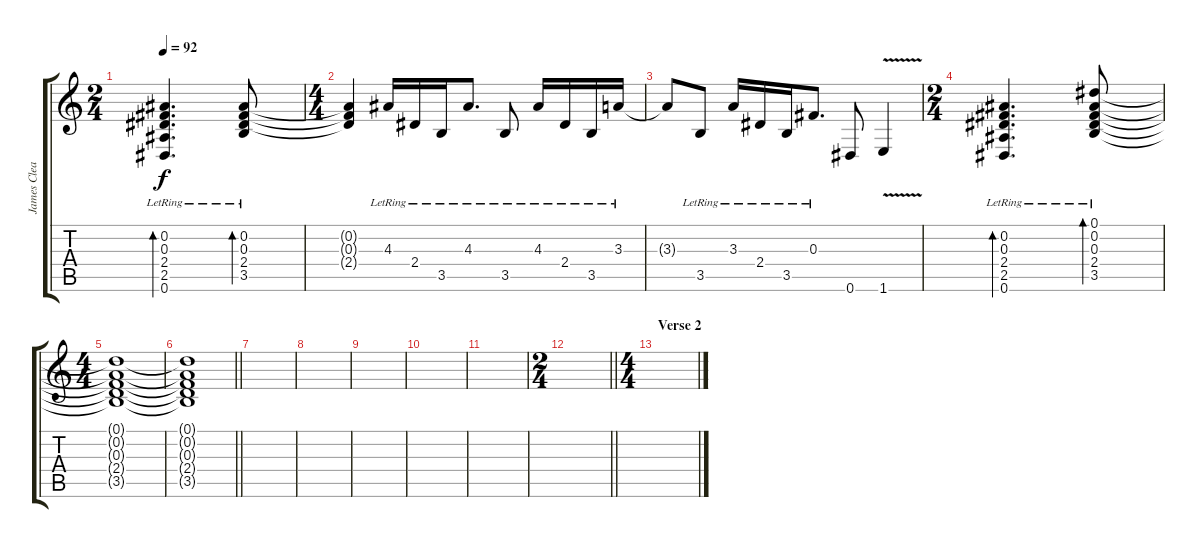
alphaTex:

\track ("James Clean" "James Clea") {instrument electricguitarclean}
\staff {score tabs}
\tuning (Eb4 Bb3 Gb3 Db3 Ab2 Eb2) {hide}
\ts (2 4)
\tempo 92
\clef g2
\ks c
(0.2{lr} 0.3{lr} 2.4{lr} 2.5{lr} 0.6{lr}).4{d bd 240 dy f} (0.2{lr} 0.3{lr} 2.4{lr} 3.5{lr}).8{bd 240} |
\ts (4 4)
(0.2{t} 0.3{t} 2.4{t}).4 4.3{lr}.16 2.4{lr}.16 3.5{lr}.16 4.3{lr}.8{d} 3.5{lr}.8 4.3{lr}.16 2.4{lr}.16 3.5{lr}.16 3.3{lr}.16 |
3.3{t}.8 3.5{lr}.8 3.3{lr}.16 2.4{lr}.16 3.5{lr}.16 0.3{lr}.8{d} 0.6.8 1.6{v}.4 |
\ts (2 4)
(0.2{lr} 0.3{lr} 2.4{lr} 2.5{lr} 0.6{lr}).4{d bd 240} (0.1{lr} 0.2{lr} 0.3{lr} 2.4{lr} 3.5{lr}).8{bd 240} |
\ts (4 4)
(0.1{t} 0.2{t} 0.3{t} 2.4{t} 3.5{t}).1 |
\barLineRight lightlight
(0.1{t} 0.2{t} 0.3{t} 2.4{t} 3.5{t}).1 |
\section ("" "")
|
|
|
|
|
\ts (2 4)
\barLineRight lightlight
|
\ts (4 4)
\section ("" "Verse 2")
